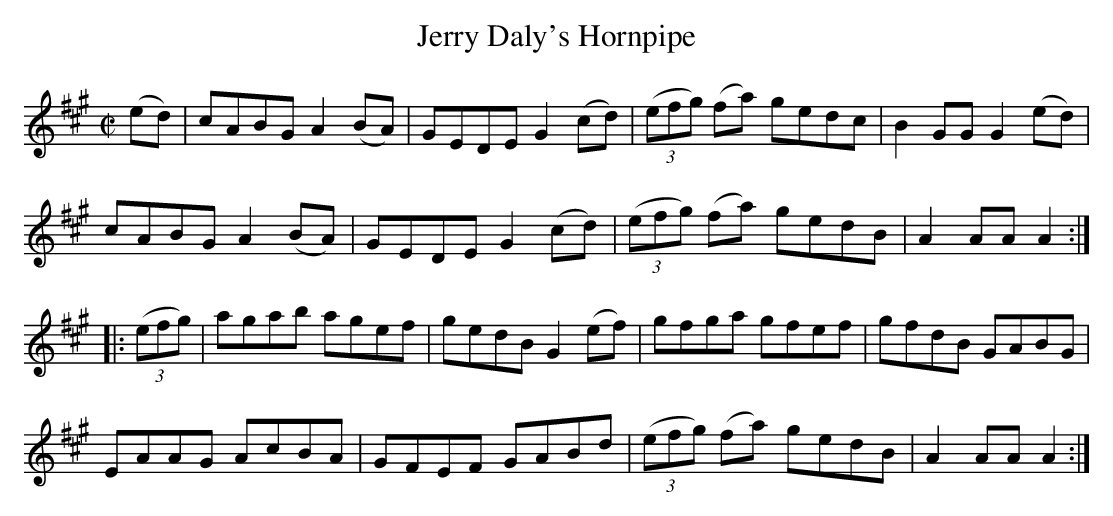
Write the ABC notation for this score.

X:1
T: Jerry Daly's Hornpipe
M: C|
L: 1/8
K: A
(ed)|cABG A2 (BA)|GEDE G2 (cd)|(3(efg) (fa) gedc|B2 GG G2 (ed)|
cABG A2 (BA)|GEDE G2 (cd)|(3(efg) (fa) gedB|A2 AA A2:|
|:(3(efg)|agab agef|gedB G2 (ef)|gfga gfef|gfdB GABG|
EAAG AcBA|GFEF GABd|(3(efg) (fa) gedB|A2 AA A2:|
